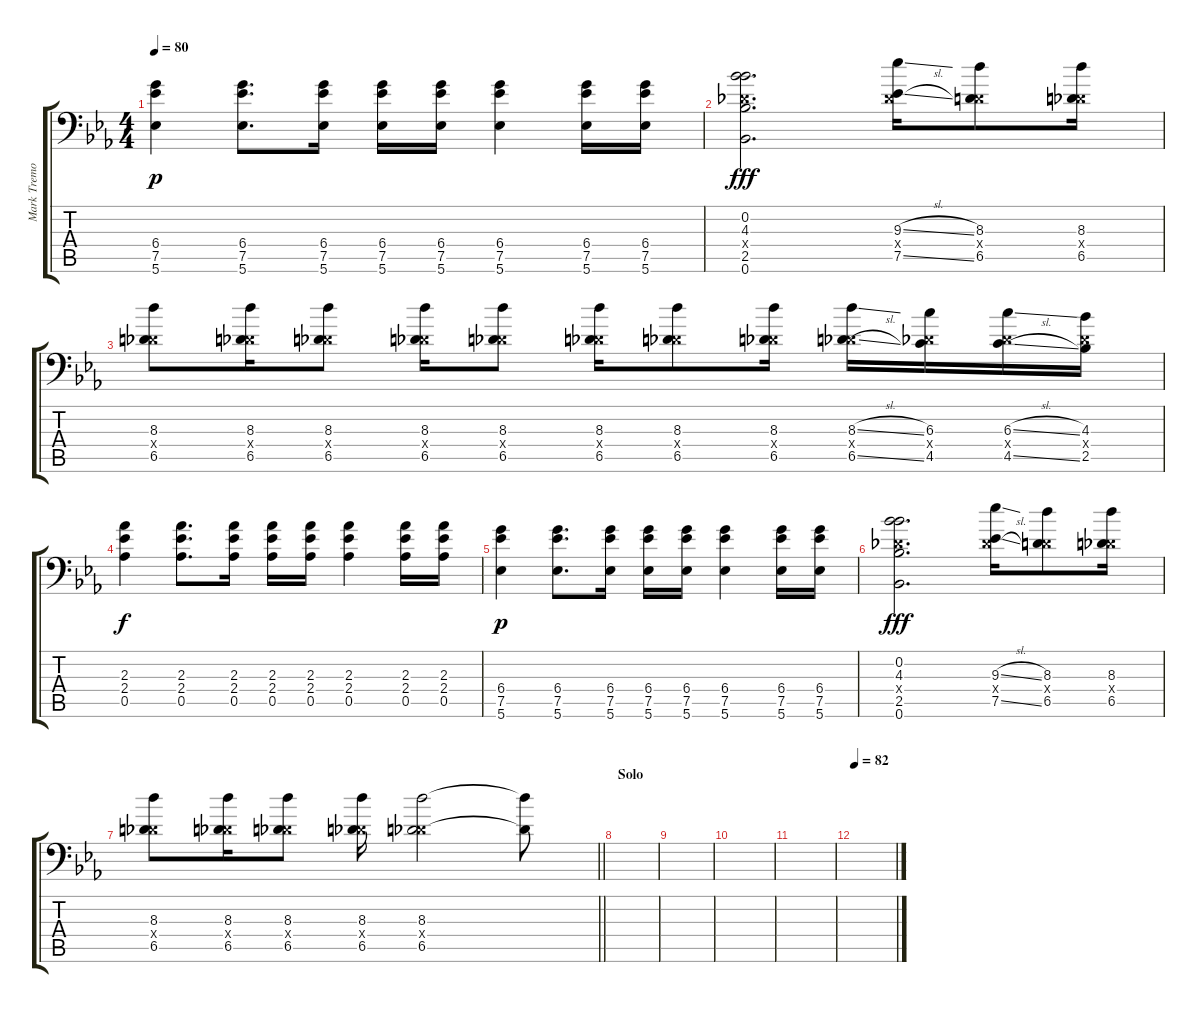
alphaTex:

\track ("Mark Tremonti" "Mark Tremo") {instrument distortionguitar}
\staff {score tabs}
\tuning (Eb4 Bb3 Gb3 Db3 Ab2 Bb1) {hide}
\ts (4 4)
\tempo 80
\clef f4
\ks eb
(6.4 7.5 5.6).4{dy p} (6.4 7.5 5.6).8{d} (6.4 7.5 5.6).16 (6.4 7.5 5.6).16 (6.4 7.5 5.6).16 (6.4 7.5 5.6).4 (6.4 7.5 5.6).16 (6.4 7.5 5.6).16 |
(0.2 4.3 0.4{x} 2.5 0.6).2{d dy fff} (9.3{sl} 0.4{x} 7.5{sl}).16 (8.3 0.4{x} 6.5).8 (8.3 0.4{x} 6.5).16 |
(8.3 0.4{x} 6.5).8 (8.3 0.4{x} 6.5).16 (8.3 0.4{x} 6.5).8 (8.3 0.4{x} 6.5).16 (8.3 0.4{x} 6.5).8 (8.3 0.4{x} 6.5).16 (8.3 0.4{x} 6.5).8 (8.3 0.4{x} 6.5).16 (8.3{sl} 0.4{x} 6.5{sl}).16 (6.3 0.4{x} 4.5).16 (6.3{sl} 0.4{x} 4.5{sl}).16 (4.3 0.4{x} 2.5).16 |
(2.3 2.4 0.5).4{dy f instrument electricguitarclean} (2.3 2.4 0.5).8{d} (2.3 2.4 0.5).16 (2.3 2.4 0.5).16 (2.3 2.4 0.5).16 (2.3 2.4 0.5).4 (2.3 2.4 0.5).16 (2.3 2.4 0.5).16 |
(6.4 7.5 5.6).4{dy p} (6.4 7.5 5.6).8{d} (6.4 7.5 5.6).16 (6.4 7.5 5.6).16 (6.4 7.5 5.6).16 (6.4 7.5 5.6).4 (6.4 7.5 5.6).16 (6.4 7.5 5.6).16 |
(0.2 4.3 0.4{x} 2.5 0.6).2{d dy fff} (9.3{sl} 0.4{x} 7.5{sl}).16 (8.3 0.4{x} 6.5).8 (8.3 0.4{x} 6.5).16 |
\barLineRight lightlight
(8.3 0.4{x} 6.5).8 (8.3 0.4{x} 6.5).16 (8.3 0.4{x} 6.5).8 (8.3 0.4{x} 6.5).16 (8.3 0.4{x} 6.5).2 (8.3{t} 6.5{t}).8 |
\section ("" "Solo")
|
|
|
|
\tempo 82
